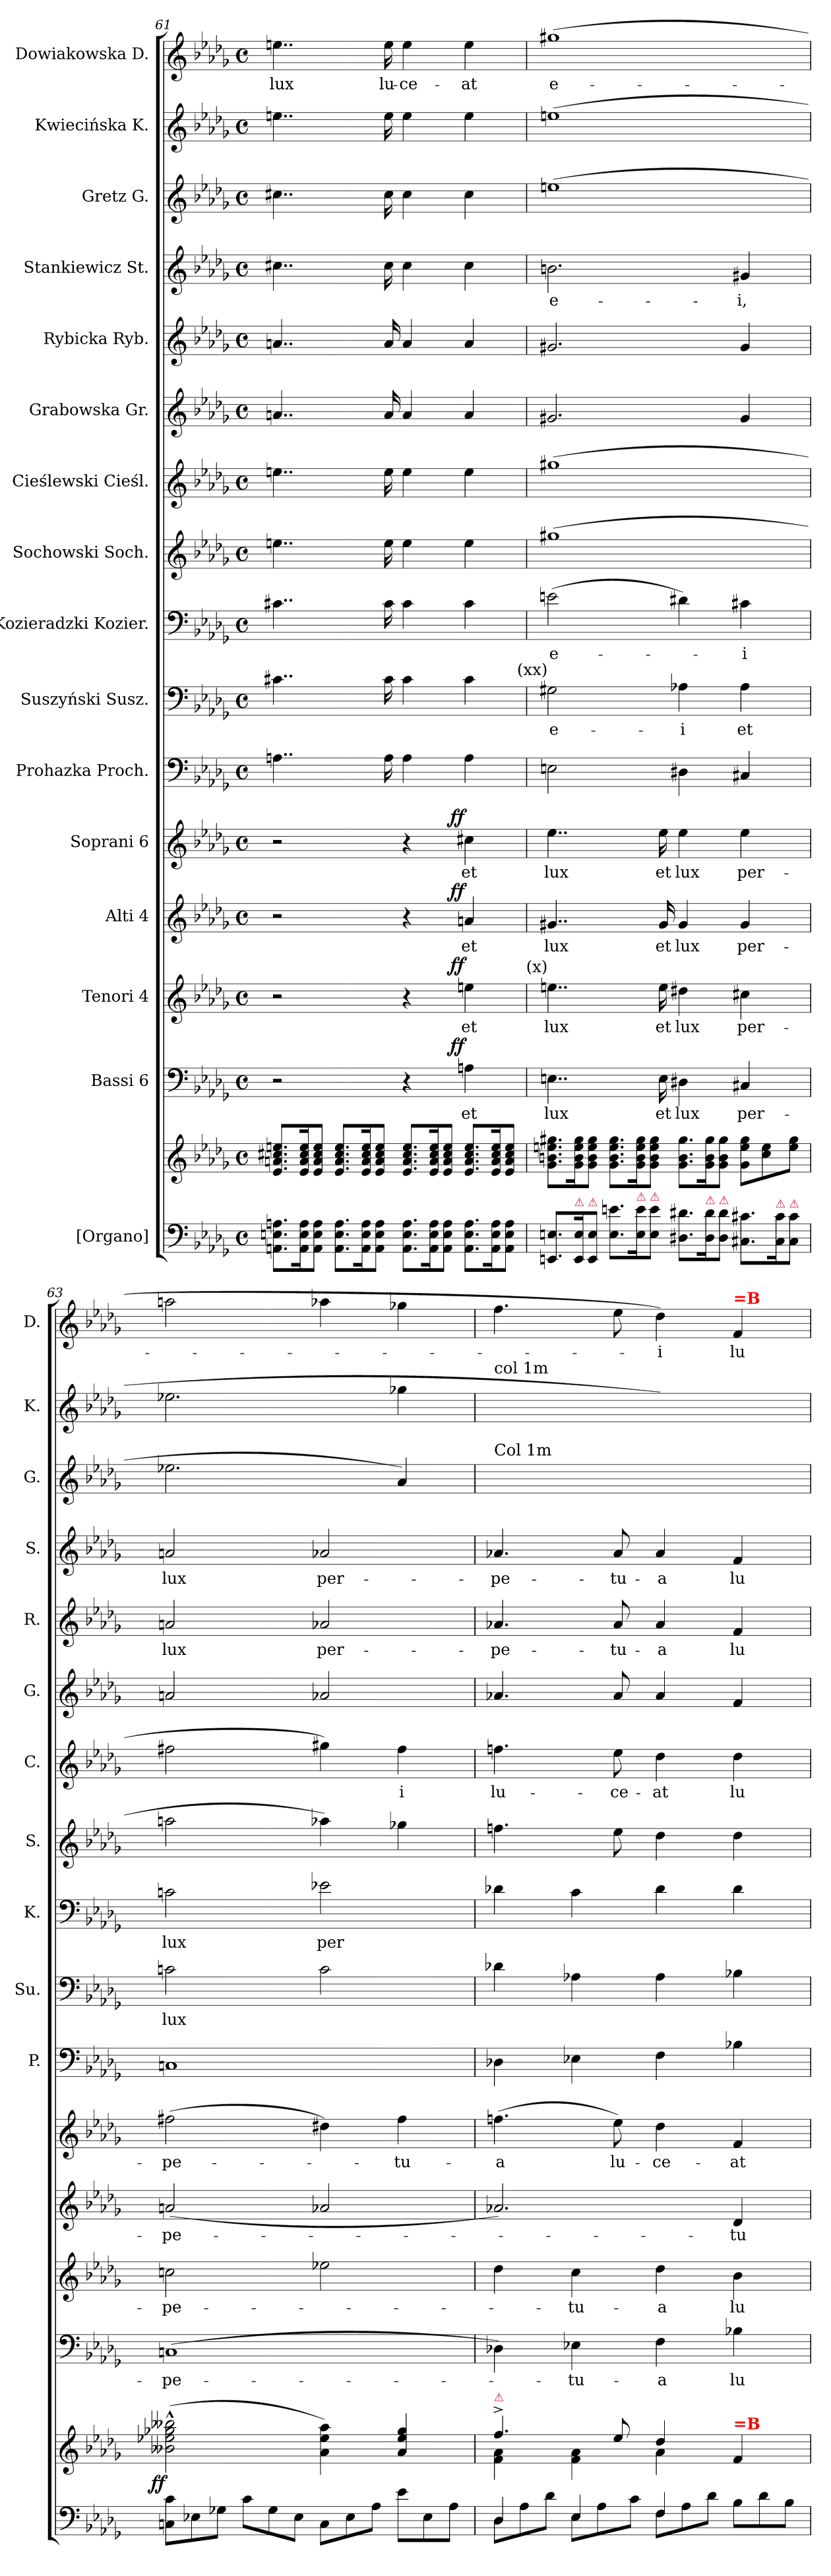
**kern	**kern	**dynam	**kern	**text	**dynam	**kern	**text	**dynam	**kern	**text	**dynam	**kern	**text	**dynam	**kern	**kern	**text	**kern	**text	**kern	**kern	**text	**kern	**kern	**text	**kern	**text	**kern	**text	**kern	**text	**kern	**text
*part16	*part16	*part16	*part15	*part15	*part15	*part14	*part14	*part14	*part13	*part13	*part13	*part12	*part12	*part12	*part11	*part10	*part10	*part9	*part9	*part8	*part7	*part7	*part6	*part5	*part5	*part4	*part4	*part3	*part3	*part2	*part2	*part1	*part1
*staff17	*staff16	*staff16/17	*staff15	*staff15	*staff15	*staff14	*staff14	*staff14	*staff13	*staff13	*staff13	*staff12	*staff12	*staff12	*staff11	*staff10	*staff10	*staff9	*staff9	*staff8	*staff7	*staff7	*staff6	*staff5	*staff5	*staff4	*staff4	*staff3	*staff3	*staff2	*staff2	*staff1	*staff1
*I"[Organo]	*	*	*I"Bassi 6	*	*	*I"Tenori 4	*	*	*I"Alti 4	*	*	*I"Soprani 6	*	*	*I"Prohazka Proch.	*I"Suszyński Susz.	*	*I"Kozieradzki Kozier.	*	*I"Sochowski Soch.	*I"Cieślewski Cieśl.	*	*I"Grabowska Gr.	*I"Rybicka Ryb.	*	*I"Stankiewicz St.	*	*I"Gretz G.	*	*I"Kwiecińska K.	*	*I"Dowiakowska D.	*
*	*	*	*	*	*	*	*	*	*	*	*	*	*	*	*I'P.	*I'Su.	*	*I'K.	*	*I'S.	*I'C.	*	*I'G.	*I'R.	*	*I'S.	*	*I'G.	*	*I'K.	*	*I'D.	*
*clefF4	*clefG2	*	*clefF4	*	*	*clefG2	*	*	*clefG2	*	*	*clefG2	*	*	*clefF4	*clefF4	*	*clefF4	*	*clefG2	*clefG2	*	*clefG2	*clefG2	*	*clefG2	*	*clefG2	*	*clefG2	*	*clefG2	*
*	*	*	*	*	*	*ITrd8c12	*	*	*	*	*	*	*	*	*	*	*	*	*	*ITrd8c12	*ITrd8c12	*	*	*	*	*	*	*	*	*	*	*	*
*k[b-e-a-d-g-]	*k[b-e-a-d-g-]	*	*k[b-e-a-d-g-]	*	*	*k[b-e-a-d-g-]	*	*	*k[b-e-a-d-g-]	*	*	*k[b-e-a-d-g-]	*	*	*k[b-e-a-d-g-]	*k[b-e-a-d-g-]	*	*k[b-e-a-d-g-]	*	*k[b-e-a-d-g-]	*k[b-e-a-d-g-]	*	*k[b-e-a-d-g-]	*k[b-e-a-d-g-]	*	*k[b-e-a-d-g-]	*	*k[b-e-a-d-g-]	*	*k[b-e-a-d-g-]	*	*k[b-e-a-d-g-]	*
*M4/4	*M4/4	*	*M4/4	*	*	*M4/4	*	*	*M4/4	*	*	*M4/4	*	*	*M4/4	*M4/4	*	*M4/4	*	*M4/4	*M4/4	*	*M4/4	*M4/4	*	*M4/4	*	*M4/4	*	*M4/4	*	*M4/4	*
*met(c)	*met(c)	*	*met(c)	*	*	*met(c)	*	*	*met(c)	*	*	*met(c)	*	*	*met(c)	*met(c)	*	*met(c)	*	*met(c)	*met(c)	*	*met(c)	*met(c)	*	*met(c)	*	*met(c)	*	*met(c)	*	*met(c)	*
*Xtuplet	*Xtuplet	*	*	*	*	*	*	*	*	*	*	*	*	*	*	*	*	*	*	*	*	*	*	*	*	*	*	*	*	*	*	*	*
=61	=61	=61	=61	=61	=61	=61	=61	=61	=61	=61	=61	=61	=61	=61	=61	=61	=61	=61	=61	=61	=61	=61	=61	=61	=61	=61	=61	=61	=61	=61	=61	=61	=61
12.AAn\ 12.En\ 12.An\L	12.e-/ 12.an/ 12.cc#X/ 12.een/L	.	2r	.	.	2r	.	.	2r	.	.	2r	.	.	4..An\	4..c#X\	.	4..c#X\	.	4..en\	4..en\	.	4..an/	4..an/	.	4..cc#X\	.	4..cc#X\	.	4..een\	.	4..een\	lux
24AA\ 24E\ 24A\K	24e-/ 24a/ 24cc#/ 24ee/K	.	.	.	.	.	.	.	.	.	.	.	.	.	.	.	.	.	.	.	.	.	.	.	.	.	.	.	.	.	.	.	.
12AA\ 12E\ 12A\J	12e-/ 12a/ 12cc#/ 12ee/J	.	.	.	.	.	.	.	.	.	.	.	.	.	.	.	.	.	.	.	.	.	.	.	.	.	.	.	.	.	.	.	.
12.AA\ 12.E\ 12.A\L	12.e-/ 12.a/ 12.cc#/ 12.ee/L	.	.	.	.	.	.	.	.	.	.	.	.	.	.	.	.	.	.	.	.	.	.	.	.	.	.	.	.	.	.	.	.
24AA\ 24E\ 24A\K	24e-/ 24a/ 24cc#/ 24ee/K	.	.	.	.	.	.	.	.	.	.	.	.	.	.	.	.	.	.	.	.	.	.	.	.	.	.	.	.	.	.	.	.
12AA\ 12E\ 12A\J	12e-/ 12a/ 12cc#/ 12ee/J	.	.	.	.	.	.	.	.	.	.	.	.	.	.	.	.	.	.	.	.	.	.	.	.	.	.	.	.	.	.	.	.
.	.	.	.	.	.	.	.	.	.	.	.	.	.	.	16A\	16c#\	.	16c#\	.	16e\	16e\	.	16a/	16a/	.	16cc#\	.	16cc#\	.	16ee\	.	16ee\	lu-
12.AA\ 12.E\ 12.A\L	12.e-/ 12.a/ 12.cc#/ 12.ee/L	.	4r	.	.	4r	.	.	4r	.	.	4r	.	.	4A\	4c#\	.	4c#\	.	4e\	4e\	.	4a/	4a/	.	4cc#\	.	4cc#\	.	4ee\	.	4ee\	-ce-
24AA\ 24E\ 24A\K	24e-/ 24a/ 24cc#/ 24ee/K	.	.	.	.	.	.	.	.	.	.	.	.	.	.	.	.	.	.	.	.	.	.	.	.	.	.	.	.	.	.	.	.
12AA\ 12E\ 12A\J	12e-/ 12a/ 12cc#/ 12ee/J	.	.	.	.	.	.	.	.	.	.	.	.	.	.	.	.	.	.	.	.	.	.	.	.	.	.	.	.	.	.	.	.
!	!	!	!	!	!LO:DY:b:rj	!	!	!LO:DY:a:rj	!	!	!LO:DY:a:rj	!	!	!LO:DY:a:rj	!	!	!	!	!	!	!	!	!	!	!	!	!	!	!	!	!	!	!
12.AA\ 12.E\ 12.A\L	12.e-/ 12.a/ 12.cc#/ 12.ee/L	.	4An\	et	ff	4en\	et	ff	4an/	et	ff	4cc#X\	et	ff	4A\	4c#\	.	4c#\	.	4e\	4e\	.	4a/	4a/	.	4cc#\	.	4cc#\	.	4ee\	.	4ee\	-at
24AA\ 24E\ 24A\K	24e-/ 24a/ 24cc#/ 24ee/K	.	.	.	.	.	.	.	.	.	.	.	.	.	.	.	.	.	.	.	.	.	.	.	.	.	.	.	.	.	.	.	.
12AA\ 12E\ 12A\J	12e-/ 12a/ 12cc#/ 12ee/J	.	.	.	.	.	.	.	.	.	.	.	.	.	.	.	.	.	.	.	.	.	.	.	.	.	.	.	.	.	.	.	.
=62	=62	=62	=62	=62	=62	=62	=62	=62	=62	=62	=62	=62	=62	=62	=62	=62	=62	=62	=62	=62	=62	=62	=62	=62	=62	=62	=62	=62	=62	=62	=62	=62	=62
!	!	!	!	!	!	!	!	!	!	!	!	!	!	!	!	!LO:TX:a:rj:t=(xx)	!	!	!	!	!	!	!	!	!	!	!	!	!	!	!	!	!
!	!	!	!	!	!	!LO:TX:a:rj:t=(x)	!	!	!	!	!	!	!	!	!	!	!	!	!	!	!	!	!	!	!	!	!	!	!	!	!	!	!
12.EEn/ 12.En/L	12.g-\ 12.bn\ 12.een\ 12.gg#X\L	.	4..En\	lux	.	4..en\	lux	.	4..g#X/	lux	.	4..ee-\	lux	.	2En\	2G#X\	e-	(>2en\	e-	(>1g#X	(>1g#X	.	2.g#X/	2.g#X/	.	2.bn\	e-	(>1een	.	(>1een	.	(>1gg#X	e-
!LO:TX:a:color=crimson:t=⚠	!	!	!	!	!	!	!	!	!	!	!	!	!	!	!	!	!	!	!	!	!	!	!	!	!	!	!	!	!	!	!	!	!
24EE/ 24E/K	24g-\ 24b\ 24ee\ 24gg#\K	.	.	.	.	.	.	.	.	.	.	.	.	.	.	.	.	.	.	.	.	.	.	.	.	.	.	.	.	.	.	.	.
!LO:TX:a:color=crimson:t=⚠	!	!	!	!	!	!	!	!	!	!	!	!	!	!	!	!	!	!	!	!	!	!	!	!	!	!	!	!	!	!	!	!	!
12EE/ 12E/J	12g-\ 12b\ 12ee\ 12gg#\J	.	.	.	.	.	.	.	.	.	.	.	.	.	.	.	.	.	.	.	.	.	.	.	.	.	.	.	.	.	.	.	.
12.E\ 12.en\L	12.g-\ 12.b\ 12.ee\ 12.gg#\L	.	.	.	.	.	.	.	.	.	.	.	.	.	.	.	.	.	.	.	.	.	.	.	.	.	.	.	.	.	.	.	.
!LO:TX:a:color=crimson:t=⚠	!	!	!	!	!	!	!	!	!	!	!	!	!	!	!	!	!	!	!	!	!	!	!	!	!	!	!	!	!	!	!	!	!
24E\ 24e\K	24g-\ 24b\ 24ee\ 24gg#\K	.	.	.	.	.	.	.	.	.	.	.	.	.	.	.	.	.	.	.	.	.	.	.	.	.	.	.	.	.	.	.	.
!LO:TX:a:color=crimson:t=⚠	!	!	!	!	!	!	!	!	!	!	!	!	!	!	!	!	!	!	!	!	!	!	!	!	!	!	!	!	!	!	!	!	!
12E\ 12e\J	12g-\ 12b\ 12ee\ 12gg#\J	.	.	.	.	.	.	.	.	.	.	.	.	.	.	.	.	.	.	.	.	.	.	.	.	.	.	.	.	.	.	.	.
.	.	.	16E\	et	.	16e\	et	.	16g#/	et	.	16ee-\	et	.	.	.	.	.	.	.	.	.	.	.	.	.	.	.	.	.	.	.	.
12.D#X\ 12.d#X\L	12.g-\ 12.b\ 12.gg#\L	.	4D#X\	lux	.	4d#X\	lux	.	4g#/	lux	.	4ee-\	lux	.	4D#X\	4A-X\	-i	4d#X\)	.	.	.	.	.	.	.	.	.	.	.	.	.	.	.
!LO:TX:a:color=crimson:t=⚠	!	!	!	!	!	!	!	!	!	!	!	!	!	!	!	!	!	!	!	!	!	!	!	!	!	!	!	!	!	!	!	!	!
24D#\ 24d#\K	24g-\ 24b\ 24gg#\K	.	.	.	.	.	.	.	.	.	.	.	.	.	.	.	.	.	.	.	.	.	.	.	.	.	.	.	.	.	.	.	.
!LO:TX:a:color=crimson:t=⚠	!	!	!	!	!	!	!	!	!	!	!	!	!	!	!	!	!	!	!	!	!	!	!	!	!	!	!	!	!	!	!	!	!
12D#\ 12d#\J	12g-\ 12b\ 12gg#\J	.	.	.	.	.	.	.	.	.	.	.	.	.	.	.	.	.	.	.	.	.	.	.	.	.	.	.	.	.	.	.	.
12.C#X\ 12.c#X\L	12g-\ 12ee\ 12gg#\L	.	4C#X/	per-	.	4c#X\	per-	.	4g#/	per-	.	4ee-\	per-	.	4C#X/	4A-\	et	4c#X\	-i	.	.	.	4g#/	4g#/	.	4g#X/	-i,	.	.	.	.	.	.
.	12cc\ 12ee\	.	.	.	.	.	.	.	.	.	.	.	.	.	.	.	.	.	.	.	.	.	.	.	.	.	.	.	.	.	.	.	.
!LO:TX:a:color=crimson:t=⚠	!	!	!	!	!	!	!	!	!	!	!	!	!	!	!	!	!	!	!	!	!	!	!	!	!	!	!	!	!	!	!	!	!
24C#\ 24c#\K	.	.	.	.	.	.	.	.	.	.	.	.	.	.	.	.	.	.	.	.	.	.	.	.	.	.	.	.	.	.	.	.	.
!LO:TX:a:color=crimson:t=⚠	!	!	!	!	!	!	!	!	!	!	!	!	!	!	!	!	!	!	!	!	!	!	!	!	!	!	!	!	!	!	!	!	!
12C#\ 12c#\J	12ee\ 12gg#\J	.	.	.	.	.	.	.	.	.	.	.	.	.	.	.	.	.	.	.	.	.	.	.	.	.	.	.	.	.	.	.	.
=63	=63	=63	=63	=63	=63	=63	=63	=63	=63	=63	=63	=63	=63	=63	=63	=63	=63	=63	=63	=63	=63	=63	=63	=63	=63	=63	=63	=63	=63	=63	=63	=63	=63
!	!	!LO:DY:b:rj	!	!	!	!	!	!	!	!	!	!	!	!	!	!	!	!	!	!	!	!	!	!	!	!	!	!	!	!	!	!	!
12Cn\ 12c\L	(>2b--X^^>\ 2ee-X^^>\ 2gg-X^^>\ 2bb--X^^>\	ff	(>1Cn	-pe-	.	2cn\	-pe-	.	(>2an/	-pe-	.	(>2ff#X\	-pe-	.	1Cn	2cn\	lux	2cn\	lux	2an\	2f#X\	.	2an/	2an/	lux	2an/	lux	2.ee-X\	.	2.ee-X\	.	2aan\	.
12E-X\	.	.	.	.	.	.	.	.	.	.	.	.	.	.	.	.	.	.	.	.	.	.	.	.	.	.	.	.	.	.	.	.	.
12G-X\J	.	.	.	.	.	.	.	.	.	.	.	.	.	.	.	.	.	.	.	.	.	.	.	.	.	.	.	.	.	.	.	.	.
12c\L	.	.	.	.	.	.	.	.	.	.	.	.	.	.	.	.	.	.	.	.	.	.	.	.	.	.	.	.	.	.	.	.	.
12G-\	.	.	.	.	.	.	.	.	.	.	.	.	.	.	.	.	.	.	.	.	.	.	.	.	.	.	.	.	.	.	.	.	.
12E-\J	.	.	.	.	.	.	.	.	.	.	.	.	.	.	.	.	.	.	.	.	.	.	.	.	.	.	.	.	.	.	.	.	.
12C\L	4a-\ 4ee-\ 4aa-\)	.	.	.	.	2e-X\	.	.	2a-X/	.	.	4dd#X\)	.	.	.	2c\	.	2e-X\	per	4a-X\)	4g#X\)	.	2a-X/	2a-X/	per-	2a-X/	per-	.	.	.	.	4aa-X\	.
12E-\	.	.	.	.	.	.	.	.	.	.	.	.	.	.	.	.	.	.	.	.	.	.	.	.	.	.	.	.	.	.	.	.	.
12A-\J	.	.	.	.	.	.	.	.	.	.	.	.	.	.	.	.	.	.	.	.	.	.	.	.	.	.	.	.	.	.	.	.	.
12e-\L	4a-/ 4ee-/ 4gg-/	.	.	.	.	.	.	.	.	.	.	4ff#\	-tu-	.	.	.	.	.	.	4g-X\	4f#\	i	.	.	.	.	.	4a-/)	.	4gg-X\	.	4gg-X\	.
12E-\	.	.	.	.	.	.	.	.	.	.	.	.	.	.	.	.	.	.	.	.	.	.	.	.	.	.	.	.	.	.	.	.	.
12A-\J	.	.	.	.	.	.	.	.	.	.	.	.	.	.	.	.	.	.	.	.	.	.	.	.	.	.	.	.	.	.	.	.	.
=64	=64	=64	=64	=64	=64	=64	=64	=64	=64	=64	=64	=64	=64	=64	=64	=64	=64	=64	=64	=64	=64	=64	=64	=64	=64	=64	=64	=64	=64	=64	=64	=64	=64
*^	*^	*	*	*	*	*	*	*	*	*	*	*	*	*	*	*	*	*	*	*	*	*	*	*	*	*	*	*	*	*	*	*	*
!	!	!	!	!	!	!	!	!	!	!	!	!	!	!	!	!	!	!	!	!	!	!	!	!	!	!	!	!	!	!	!	!LO:TX:a:t=col 1m	!	!	!
!	!	!	!	!	!	!	!	!	!	!	!	!	!	!	!	!	!	!	!	!	!	!	!	!	!	!	!	!	!	!LO:TX:a:t=Col 1m	!	!	!	!	!
!	!	!LO:TX:a:color=crimson:t=⚠	!	!	!	!	!	!	!	!	!	!	!	!	!	!	!	!	!	!	!	!	!	!	!	!	!	!	!	!	!	!	!	!	!
4D-/	12D-\L	4.ff^</	4f\ 4a-\	.	4D-X\)	.	.	4d-\	.	.	2.a-X/)	.	.	(>4.ffn\	-a	.	4D-X\	4d-X\	.	4d-X\	.	4.fn\	4.fn\	lu-	4.a-X/	4.a-X/	-pe-	4.a-X/	-pe-	4.ff\yy	.	4.ff\yy	.	4.ff\	.
.	12A-\	.	.	.	.	.	.	.	.	.	.	.	.	.	.	.	.	.	.	.	.	.	.	.	.	.	.	.	.	.	.	.	.	.	.
.	12d-\J	.	.	.	.	.	.	.	.	.	.	.	.	.	.	.	.	.	.	.	.	.	.	.	.	.	.	.	.	.	.	.	.	.	.
4E-/	12E-\L	.	4f\ 4a-\	.	4E-X\	-tu-	.	4c\	tu-	.	.	.	.	.	.	.	4E-X\	4A-X\	.	4c\	.	.	.	.	.	.	.	.	.	.	.	.	.	.	.
.	12A-\	.	.	.	.	.	.	.	.	.	.	.	.	.	.	.	.	.	.	.	.	.	.	.	.	.	.	.	.	.	.	.	.	.	.
.	.	8ee-/	.	.	.	.	.	.	.	.	.	.	.	8ee-\)	lu-	.	.	.	.	.	.	8e-\	8e-\	-ce-	8a-/	8a-/	-tu-	8a-/	-tu-	8ee-\yy	.	8ee-\yy	.	8ee-\	.
.	12c\J	.	.	.	.	.	.	.	.	.	.	.	.	.	.	.	.	.	.	.	.	.	.	.	.	.	.	.	.	.	.	.	.	.	.
4F/	12F\L	4dd-/	4a-\	.	4F\	-a	.	4d-\	-a	.	.	.	.	4dd-\	-ce-	.	4F\	4A-\	.	4d-\	.	4d-\	4d-\	-at	4a-/	4a-/	-a	4a-/	-a	4dd-\yy	i	4dd-\yy)	i	4dd-\)	-i
.	12A-\	.	.	.	.	.	.	.	.	.	.	.	.	.	.	.	.	.	.	.	.	.	.	.	.	.	.	.	.	.	.	.	.	.	.
.	12d-\J	.	.	.	.	.	.	.	.	.	.	.	.	.	.	.	.	.	.	.	.	.	.	.	.	.	.	.	.	.	.	.	.	.	.
!	!	!	!	!	!	!	!	!	!	!	!	!	!	!	!	!	!	!	!	!	!	!	!	!	!	!	!	!	!	!	!	!	!	!LO:TX:a:B:color=red:t==B	!
!	!	!LO:TX:a:B:color=red:t==B	!	!	!	!	!	!	!	!	!	!	!	!	!	!	!	!	!	!	!	!	!	!	!	!	!	!	!	!	!	!	!	!	!
4ryy	12B-\L	4f/	4ryy	.	4B-X\	lu-	.	4B-\	lu-	.	4d-/	-tu-	.	4f/	-at	.	4B-X\	4B-X\	.	4d-\	.	4d-\	4d-\	lu-	4f/	4f/	lu-	4f/	lu-	4f/yy	lu-	4f/yy	lu-	4f/	lu-
.	12d-\	.	.	.	.	.	.	.	.	.	.	.	.	.	.	.	.	.	.	.	.	.	.	.	.	.	.	.	.	.	.	.	.	.	.
.	12B-\J	.	.	.	.	.	.	.	.	.	.	.	.	.	.	.	.	.	.	.	.	.	.	.	.	.	.	.	.	.	.	.	.	.	.
*v	*v	*	*	*	*	*	*	*	*	*	*	*	*	*	*	*	*	*	*	*	*	*	*	*	*	*	*	*	*	*	*	*	*	*	*
*	*v	*v	*	*	*	*	*	*	*	*	*	*	*	*	*	*	*	*	*	*	*	*	*	*	*	*	*	*	*	*	*	*	*	*
=	=	=	=	=	=	=	=	=	=	=	=	=	=	=	=	=	=	=	=	=	=	=	=	=	=	=	=	=	=	=	=	=	=
*-	*-	*-	*-	*-	*-	*-	*-	*-	*-	*-	*-	*-	*-	*-	*-	*-	*-	*-	*-	*-	*-	*-	*-	*-	*-	*-	*-	*-	*-	*-	*-	*-	*-
